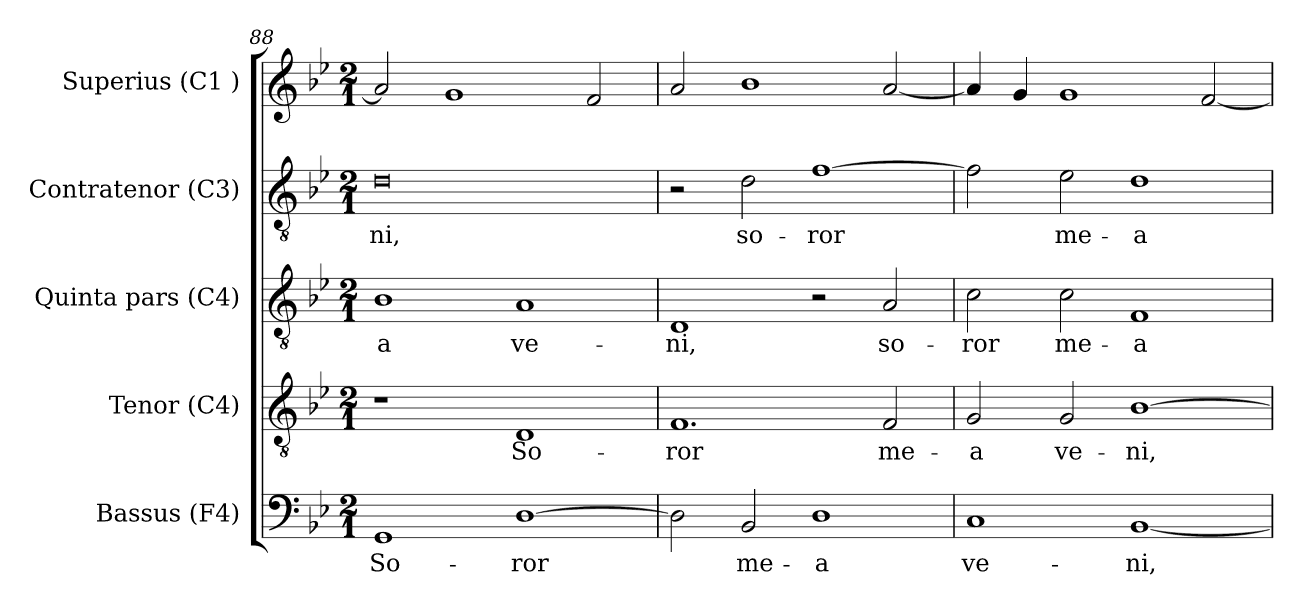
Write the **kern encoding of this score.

**kern	**text	**kern	**text	**kern	**text	**kern	**text	**kern	**text
*part5	*part5	*part4	*part4	*part3	*part3	*part2	*part2	*part1	*part1
*staff5	*staff5	*staff4	*staff4	*staff3	*staff3	*staff2	*staff2	*staff1	*staff1
*I"Bassus (F4)	*	*I"Tenor (C4)	*	*I"Quinta pars (C4)	*	*I"Contratenor (C3)	*	*I"Superius (C1 )	*
*I'B.	*	*I'T.	*	*I'QP.	*	*I'Ct.	*	*I'S.	*
*clefF4	*	*clefGv2	*	*clefGv2	*	*clefGv2	*	*clefG2	*
*k[b-e-]	*	*k[b-e-]	*	*k[b-e-]	*	*k[b-e-]	*	*k[b-e-]	*
*B-:	*	*B-:	*	*B-:	*	*B-:	*	*B-:	*
*M2/1	*	*M2/1	*	*M2/1	*	*M2/1	*	*M2/1	*
=88	=88	=88	=88	=88	=88	=88	=88	=88	=88
!	!LO:LY:b:cj	!	!	!	!LO:LY:b:cj	!	!LO:LY:b:cj	!	!LO:LY:b:cj
1GG	So-	1r	.	1B-	-a	0d	-ni,	2a/]	--
!	!	!	!	!	!	!	!	!	!LO:LY:b:cj
.	.	.	.	.	.	.	.	1g	--
!	!LO:LY:b:cj	!	!LO:LY:b:cj	!	!LO:LY:b:cj	!	!	!	!
[>1D	-ror	1D	-So-	1A	ve-	.	.	.	.
!	!	!	!	!	!	!	!	!	!LO:LY:b:cj
.	.	.	.	.	.	.	.	2f/	--
=89	=89	=89	=89	=89	=89	=89	=89	=89	=89
!	!LO:LY:b:cj	!	!LO:LY:b:cj	!	!LO:LY:b:cj	!	!	!	!LO:LY:b:cj
2D\]	.	1.F	-ror	1D	-ni,	2r	.	2a/	--
!	!LO:LY:b:cj	!	!	!	!	!	!LO:LY:b:cj	!	!LO:LY:b:cj
2BB-/	me-	.	.	.	.	2d\	so-	1b-	--
!	!LO:LY:b:cj	!	!	!	!	!	!LO:LY:b:cj	!	!
1D	-a	.	.	2r	.	[>1f	-ror	.	.
!	!	!	!LO:LY:b:cj	!	!LO:LY:b:cj	!	!	!	!LO:LY:b:cj
.	.	2F/	me-	2A/	so-	.	.	[<2a/	--
=90	=90	=90	=90	=90	=90	=90	=90	=90	=90
!	!LO:LY:b:cj	!	!LO:LY:b:cj	!	!LO:LY:b:cj	!	!LO:LY:b:cj	!	!LO:LY:b:cj
1C	ve-	2G/	-a	2c\	-ror	2f\]	.	4a/]	--
!	!	!	!	!	!	!	!	!	!LO:LY:b:cj
.	.	.	.	.	.	.	.	4g/	--
!	!	!	!LO:LY:b:cj	!	!LO:LY:b:cj	!	!LO:LY:b:cj	!	!LO:LY:b:cj
.	.	2G/	ve-	2c\	me-	2e-\	me-	1g	--
!	!LO:LY:b:cj	!	!LO:LY:b:cj	!	!LO:LY:b:cj	!	!LO:LY:b:cj	!	!
[>1BB-	-ni,	[>1B-	-ni,	1F	-a	1d	-a	.	.
!	!	!	!	!	!	!	!	!	!LO:LY:b:cj
.	.	.	.	.	.	.	.	[>2f/	--
=	=	=	=	=	=	=	=	=	=
*-	*-	*-	*-	*-	*-	*-	*-	*-	*-
